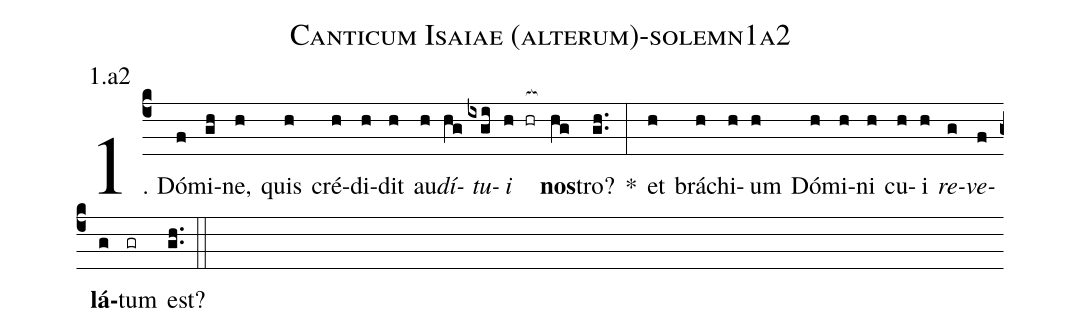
name: Canticum Isaiae (alterum)-solemn1a2;
annotation: 1.a2;
%%
(c4)1. Dó(f)mi(gh)ne,(h) quis(h) cré(h)di(h)dit(h) au(h)<i>dí</i>(hg)<i>tu</i>(ixgi)<i>i</i>(h hr[ocb:1{]) <b>nos</b>(hg[ocb:0}])tro?(gh..) *(:) et(h) brá(h)chi(h)um(h) Dó(h)mi(h)ni(h) cu(h)i(h) <i>re</i>(g)<i>ve</i>(f)<b>lá</b>(g)tum(gr) est?(gh..) (::)
